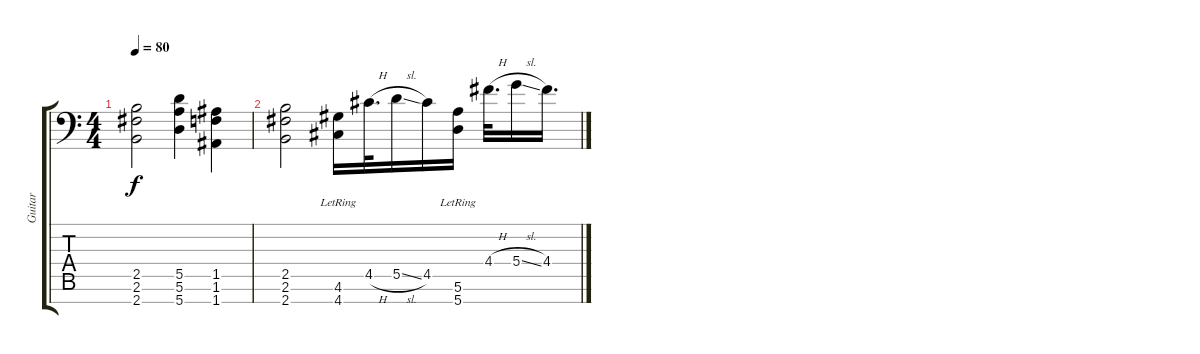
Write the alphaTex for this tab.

\track ("Guitar" "Guitar") {instrument distortionguitar}
\staff {score tabs}
\tuning (E4 B3 G3 D3 A2 E2 A1) {hide}
\ts (4 4)
\tempo 80
\clef f4
\ks c
(2.5 2.6 2.7).2{dy f} (5.5 5.6 5.7).4 (1.5 1.6 1.7).4 |
(2.5 2.6 2.7).2 (4.6{lr} 4.7{lr}).16 4.5{h}.32{d} 5.5{sl}.16 4.5.16 (5.6{lr} 5.7{lr}).16 4.4{h}.32{d} 5.4{sl}.16 4.4.16{d}
